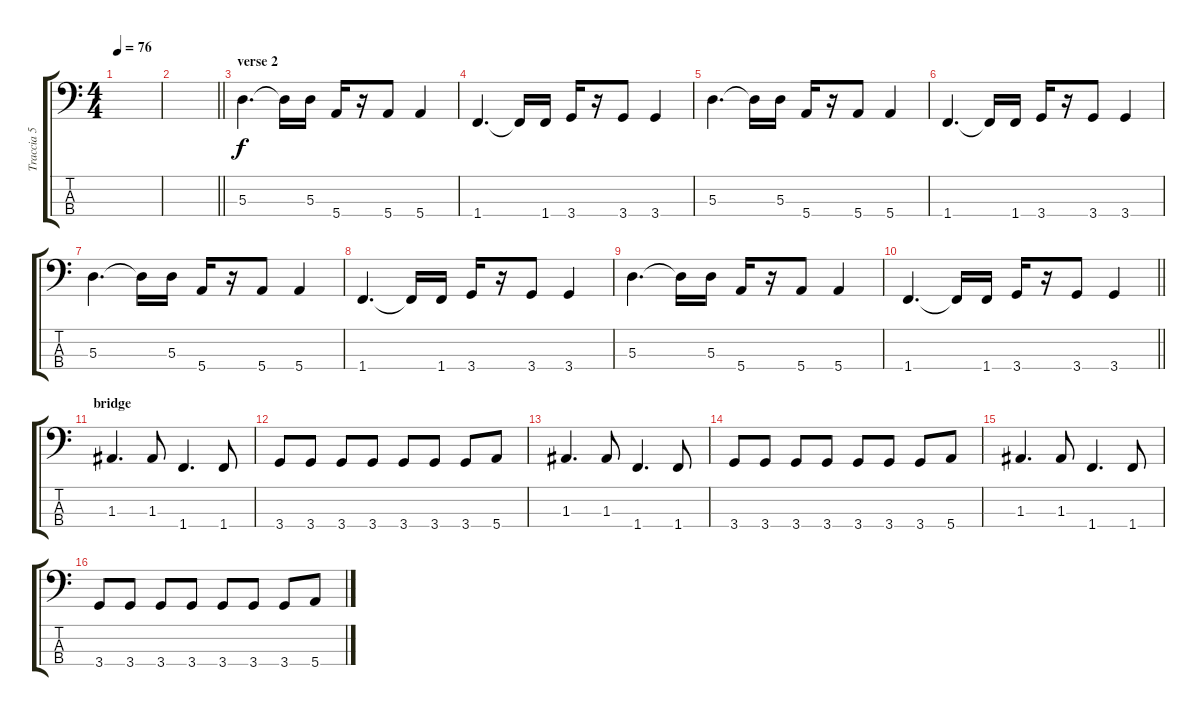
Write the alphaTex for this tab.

\track ("Traccia 5" "Traccia 5") {instrument electricbassfinger}
\staff {score tabs}
\tuning (G2 D2 A1 E1) {hide}
\ts (4 4)
\tempo 76
\clef f4
\ks c
|
\barLineRight lightlight
|
\section ("" "verse 2")
5.3.4{d} 5.3{t}.16 5.3.16 5.4.16 r.16 5.4.8 5.4.4 |
1.4.4{d} 1.4{t}.16 1.4.16 3.4.16 r.16 3.4.8 3.4.4 |
5.3.4{d} 5.3{t}.16 5.3.16 5.4.16 r.16 5.4.8 5.4.4 |
1.4.4{d} 1.4{t}.16 1.4.16 3.4.16 r.16 3.4.8 3.4.4 |
5.3.4{d} 5.3{t}.16 5.3.16 5.4.16 r.16 5.4.8 5.4.4 |
1.4.4{d} 1.4{t}.16 1.4.16 3.4.16 r.16 3.4.8 3.4.4 |
5.3.4{d} 5.3{t}.16 5.3.16 5.4.16 r.16 5.4.8 5.4.4 |
\barLineRight lightlight
1.4.4{d} 1.4{t}.16 1.4.16 3.4.16 r.16 3.4.8 3.4.4 |
\section ("" "bridge")
1.3.4{d} 1.3.8 1.4.4{d} 1.4.8 |
3.4.8 3.4.8 3.4.8 3.4.8 3.4.8 3.4.8 3.4.8 5.4.8 |
1.3.4{d} 1.3.8 1.4.4{d} 1.4.8 |
3.4.8 3.4.8 3.4.8 3.4.8 3.4.8 3.4.8 3.4.8 5.4.8 |
1.3.4{d} 1.3.8 1.4.4{d} 1.4.8 |
3.4.8 3.4.8 3.4.8 3.4.8 3.4.8 3.4.8 3.4.8 5.4.8
